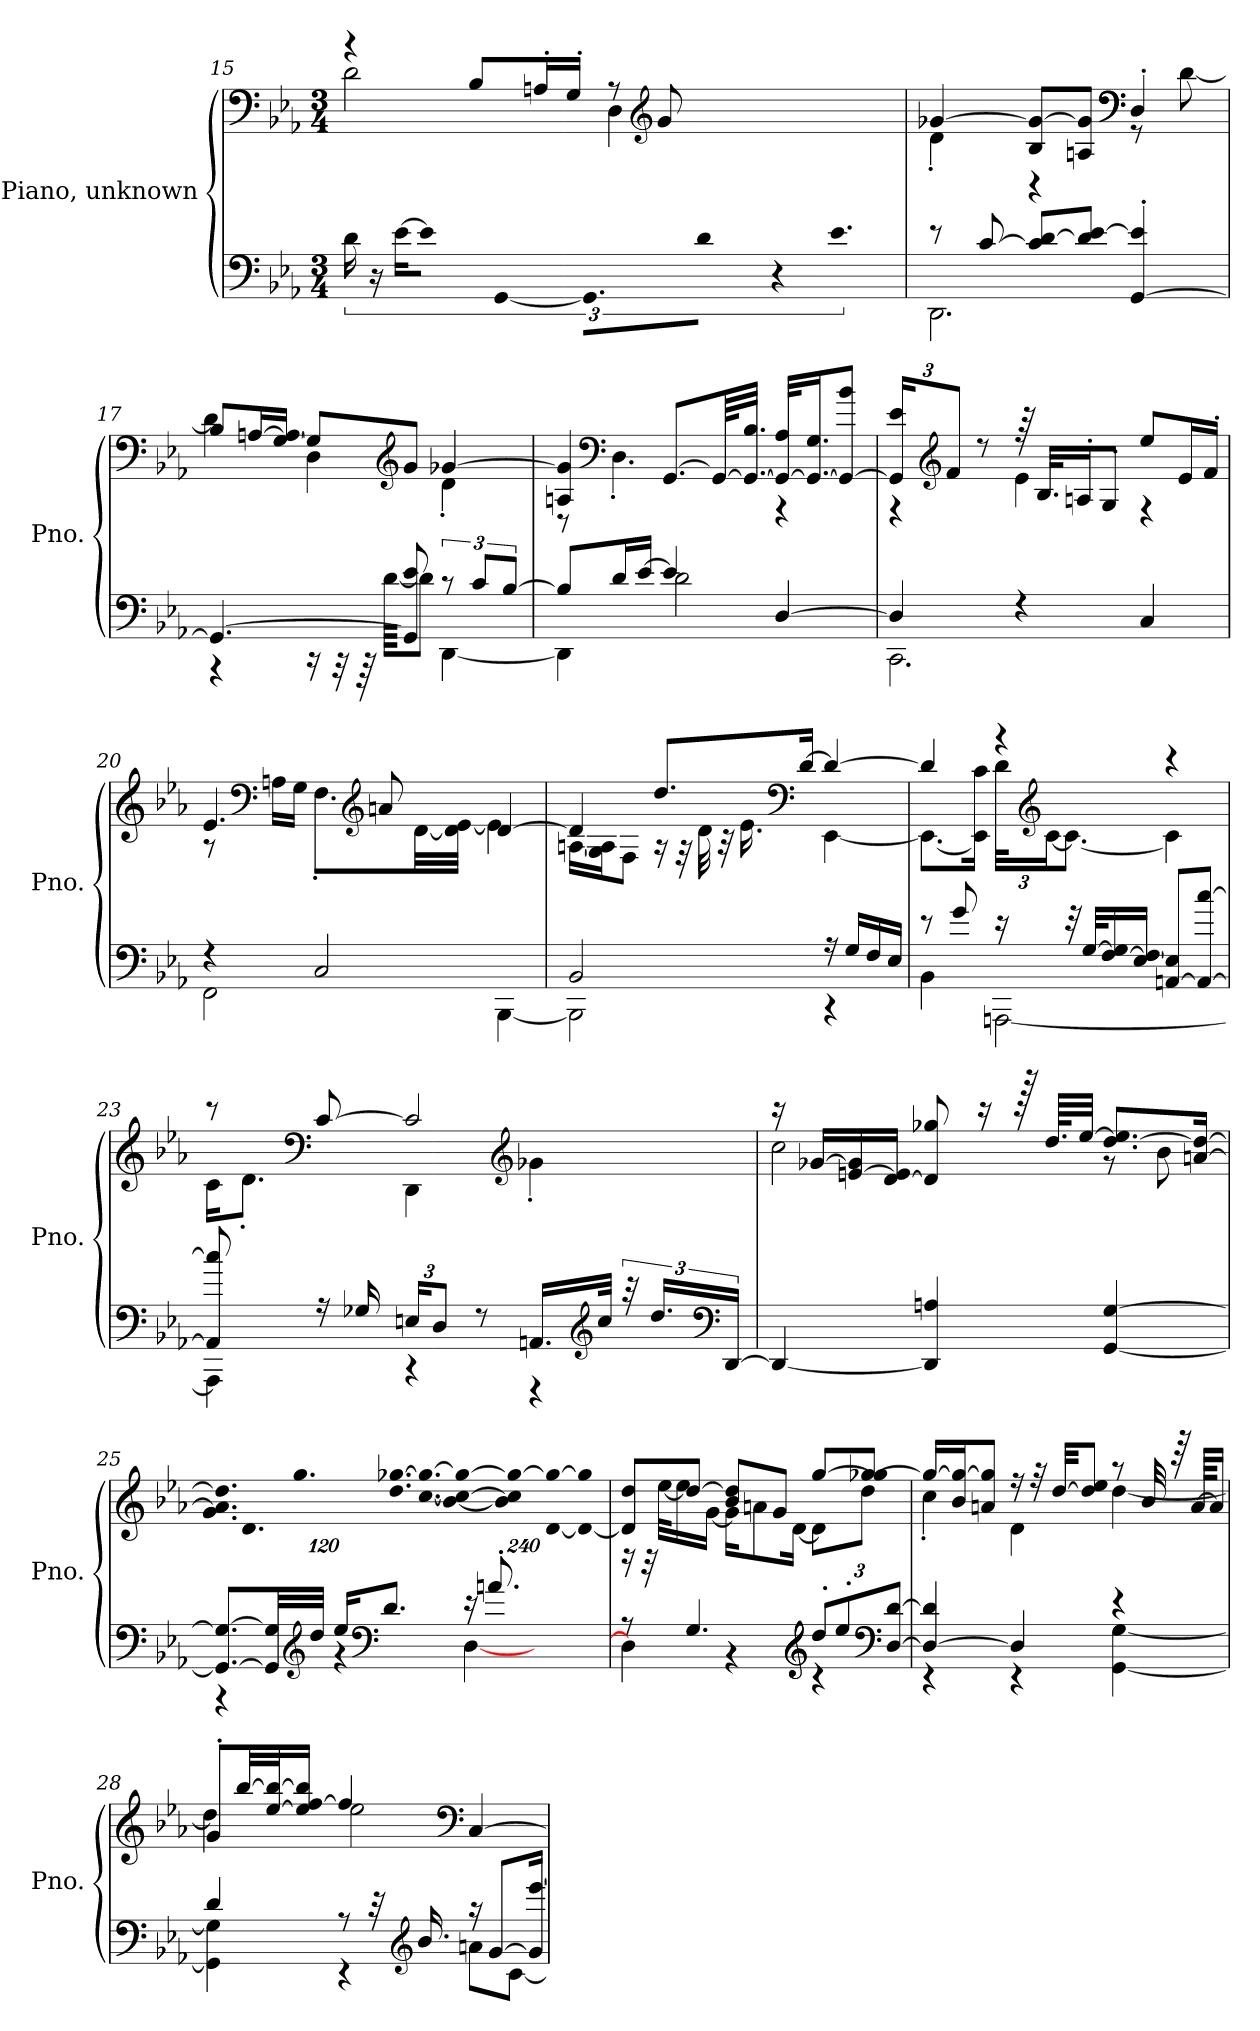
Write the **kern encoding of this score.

**kern	**kern
*part1	*part1
*staff2	*staff1
*I"Piano, unknown	*
*I'Pno.	*
!!LO:LB:g=z
*clefF4	*clefF4
*k[b-e-a-]	*k[b-e-a-]
*M3/4	*M3/4
=15	=15
*	*^
24d\	4r	2d\
24r	.	.
[24e-\KL	.	.
8e-\J]	.	.
[4GG/	8B-/L	.
.	16An'/L	.
.	16G'/JJ	.
16.GG\LL]	8r	4D\
32d\JJk	.	.
*	*clefG2	*
32r	8g/	.
16.e-\	.	.
=16	=16	=16
*^	*	*
8r	2.DD\	[4g-X/	4d'\
[8c/	.	.	.
8c/] [8d/L	.	8B-/ 8g-/_L	4r
8d/] [8e-/J	.	8An/ 8g-/]J	.
*	*	*clefF4	*
[4GG/' 4e-/]'	.	4D'/	8r
.	.	.	[8d\
=17	=17	=17	=17
4.GG/_	4r	8B-/L	4d\]
.	.	[16An/L	.
.	.	[16G/ 16A/]JJ	.
.	16r	8G/L]	4D\
.	32r	.	.
.	64r	.	.
.	[64d\KKKL	.	.
*	*	*clefG2	*
8GG/] 8e-/	8d\J]	8g/J	.
12r	[4DD\	[4g-X/	4d'\
12c/L	.	.	.
[12B-/J	.	.	.
!!LO:LB:g=z	!!
=18	=18	=18	=18
8B-/L]	4DD\]	4An/ 4g-/]	8r
*	*	*clefF4	*
16d/L	.	.	4.D'\
[16e-/JJ	.	.	.
4e-/]	2d\	[8.GG/L	.
.	.	64GG/KLL_	.
.	.	32.GG/_ 32.B-/JJJ	.
[4D/	.	32GG/_ 32A/KLL	4r
.	.	16.GG/_ 16.G/J	.
.	.	8GG/_ 8b-/J	.
=19	=19	=19	=19
*	*	*Xbrackettup	*
4D/]	2.CC\	24GG/] 24e-/KL	4r
*	*	*clefG2	*
.	.	12f/J	.
.	.	8r	.
4r	.	64r	4e-\
.	.	32.B-/KLL	.
.	.	16An'/J	.
.	.	8G'/J	.
4C/	.	8ee-/L	4r
.	.	16e-/L	.
.	.	16f'/JJ	.
!!LO:PB:g=z	!!
=20	=20	=20	=20
4r	2FF\	4.e-/	8r
*	*	*clefF4	*
.	.	.	16An\LL
.	.	.	16G\JJ
2C/	.	.	8.F'\L
*	*	*clefG2	*
.	.	8an/	.
.	.	.	[32d\LL
.	.	.	32d\] [32e-\JJJ
.	[4BBB-\	[4d/	4e-\]
=21	=21	=21	=21
2BB-/	2BBB-\]	4d/]	[16An\LL
.	.	.	16G\ 16A\]J
.	.	.	8F\J
.	.	8.dd/L	16r
.	.	.	32r
.	.	.	32d\
.	.	.	32r
.	.	.	16.e-\
*	*	*clefF4	*
.	.	[16d/Jk	.
16r	4r	4d/_	[4EE-\
16G/LL	.	.	.
16F/	.	.	.
16E-/JJ	.	.	.
!!LO:LB:g=z	!!
=22	=22	=22	=22
8r	4BB-\	4d/]	8.EE-\L_
8g/	.	.	.
.	.	.	16EE-\] 16c\Jk
16r	[2AAAn\	4r	48d\KLL
*	*	*clefG2	*
.	.	.	[24c\J
32r	.	.	8.c\J_
[32G/KLL	.	.	.
[16F/ 16G/]	.	.	.
[16E-/ 16F/]JJ	.	.	.
[8AAn/ 8E-/]L	.	4r	4c\]
8AA/_ [8cc/J	.	.	.
=23	=23	=23	=23
8AA/] 8cc/]	4AAA\]	8r	16c\KL
.	.	.	8.d'\J
*	*	*clefF4	*
16r	.	[8c/	.
16G-X/	.	.	.
*Xbrackettup	*	*	*
24En/KL	4r	2c/]	4DD\
12D/J	.	.	.
8r	.	.	.
*	*	*clefG2	*
16.AAn/LL	4r	.	4g-X'\
*clefG2	*	*	*
32cc/JJk	.	.	.
*brackettup	*	*	*
48r	.	.	.
24.dd/LL	.	.	.
*clefF4	*	*	*
[24DD/JJ	.	.	.
*v	*v	*	*
!!LO:LB:g=z	!!
=24	=24	=24
4DD/_	16r	2cc\
.	[16g-X/LL	.
.	[16en/ 16g-/]	.
.	[16d/ 16e/]JJ	.
4DD/] 4An/	8d/] 8gg-X/	.
.	16r	.
.	128r	.
.	64.dd/KLLL	.
.	[32ee-/JJJ	.
[4GG/ [4G/	[8.dd/ 8.ee-/]L	8r
.	.	8b-\
.	[16an/ 16dd/_Jk	.
*	*v	*v
=25	=25
*^	*
!	!	!LO:N:vis=16.
8.GG/_ 8.G/_L	4r	960%103g\ 960%103a\] 960%103dd\]LL
!	!	!LO:N:vis=16.
.	.	960%103d\
32GG/] 32G/]LL	.	.
!	!	!LO:N:vis=16.
.	.	960%103gg\
*clefG2	*	*
32dd/JJJ	.	.
16ee-/KL	4r	.
*clefF4	*	*
8.d/J	.	.
!	!	!LO:N:vis=16.
.	.	960%103dd\ [960%103gg-X\
!	!	!LO:N:vis=32.
.	.	[1920%103cc\ 1920%103gg-\_JK
!	!	!LO:N:vis=8
.	.	[960%137b-\ 960%137cc\_ 960%137gg-\_
16r	[4D\	.
8.an'/	.	.
!	!	!LO:N:vis=64
.	.	960%17b-\] 960%17cc\] 960%17gg-\_KKL
.	.	[384%41d\ 384%41gg-\_J
1920ryy	1920ryy	1920d\_ 1920gg-\]
!!LO:LB:g=z
=26	=26	=26
*	*	*^
8r	4D\]	8d/] 8dd/L	16r
.	.	.	32r
.	.	.	[32ee-\KLL
4.G/	.	[8dd/J	16ee-\]
.	.	.	[16g\JJ
.	4r	8b-/ 8dd/]L	16g\KL]
.	.	.	8an\
.	.	8g/J	.
.	.	.	[16d\Jk
*clefG2	*	*	*
*Xbrackettup	*	*	*
12dd'/L	4r	[8gg/L	8d\L]
12ee-'/	.	.	.
.	.	[8gg-X/ 8gg/]J	8dd\J
*clefF4	*	*	*
[12D/ [12d/J	.	.	.
=27	=27	=27	=27
4D/_ 4d/]	4r	16gg-/LL_	4cc'\
.	.	16b-/ 16gg-/_J	.
.	.	8an/ 8gg-/]J	.
4D/]	4r	16r	4d\
.	.	32r	.
.	.	[32dd/KKL	.
.	.	8dd/] 8ee-/J	.
4r	[4GG\ [4G\	8r	[4dd\
.	.	32b-/	.
.	.	64r	.
.	.	[64a/KKLL	.
.	.	16a/JJ]	.
!!LO:LB:g=z	!!
=28	=28	=28	=28
4d/	4GG\] 4G\]	8g'/L	4dd\]
.	.	[32bb-/LL	.
.	.	[32ee-/ 32bb-/_J	.
.	.	16ee-/] [16ff/ 16bb-/]JJ	.
8r	4r	4ff/]	2ee-\
32r	.	.	.
*clefG2	*	*	*
16.b-/	.	.	.
*	*	*clefF4	*
16r	8an\L	[4C/	.
[8g/L	.	.	.
.	[8c\J	.	.
16g/] [16eee-/Jk	.	.	.
*v	*v	*	*
*	*v	*v
=	=
*-	*-
